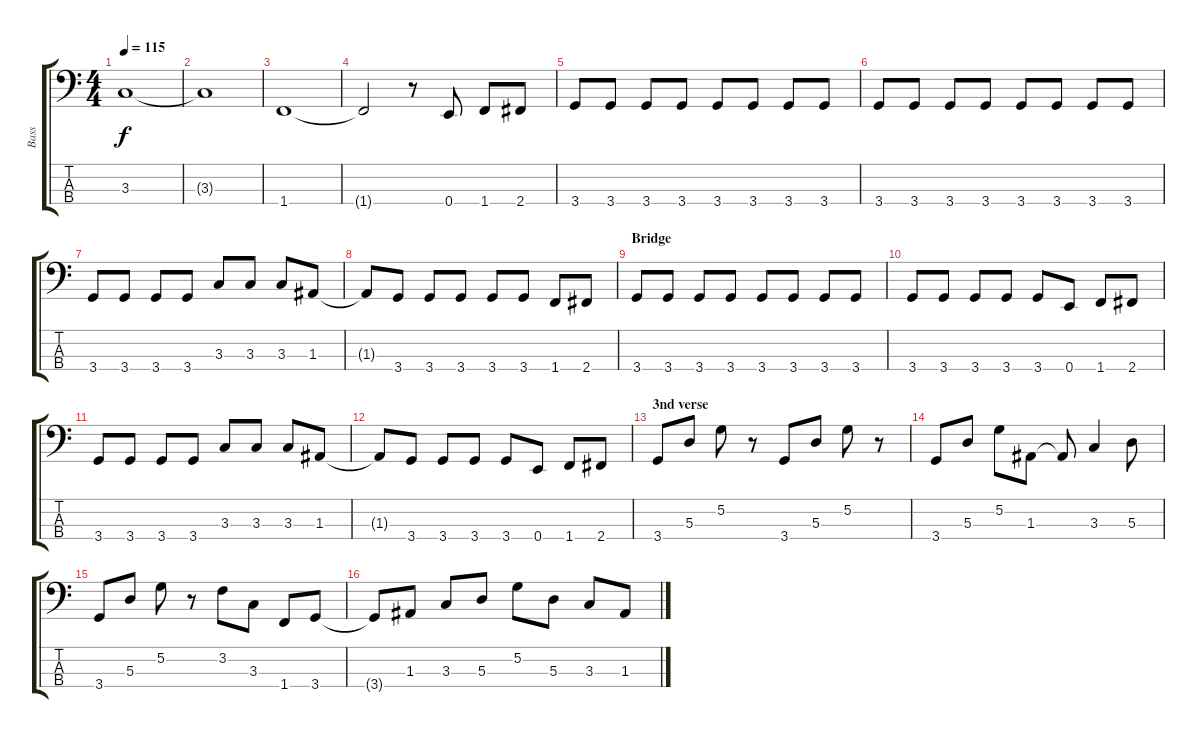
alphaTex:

\track ("Bass" "Bass") {instrument electricbassfinger}
\staff {score tabs}
\tuning (G2 D2 A1 E1) {hide}
\ts (4 4)
\tempo 115
\clef f4
\ks c
3.3.1{dy f} |
3.3{t}.1 |
1.4.1 |
1.4{t}.2 r.8 0.4.8 1.4.8 2.4.8 |
3.4.8 3.4.8 3.4.8 3.4.8 3.4.8 3.4.8 3.4.8 3.4.8 |
3.4.8 3.4.8 3.4.8 3.4.8 3.4.8 3.4.8 3.4.8 3.4.8 |
3.4.8 3.4.8 3.4.8 3.4.8 3.3.8 3.3.8 3.3.8 1.3.8 |
1.3{t}.8 3.4.8 3.4.8 3.4.8 3.4.8 3.4.8 1.4.8 2.4.8 |
\section ("" "Bridge")
3.4.8 3.4.8 3.4.8 3.4.8 3.4.8 3.4.8 3.4.8 3.4.8 |
3.4.8 3.4.8 3.4.8 3.4.8 3.4.8 0.4.8 1.4.8 2.4.8 |
3.4.8 3.4.8 3.4.8 3.4.8 3.3.8 3.3.8 3.3.8 1.3.8 |
1.3{t}.8 3.4.8 3.4.8 3.4.8 3.4.8 0.4.8 1.4.8 2.4.8 |
\section ("" "3nd verse")
3.4.8 5.3.8 5.2.8 r.8 3.4.8 5.3.8 5.2.8 r.8 |
3.4.8 5.3.8 5.2.8 1.3.8 1.3{t}.8 3.3.4 5.3.8 |
3.4.8 5.3.8 5.2.8 r.8 3.2.8 3.3.8 1.4.8 3.4.8 |
3.4{t}.8 1.3.8 3.3.8 5.3.8 5.2.8 5.3.8 3.3.8 1.3.8
